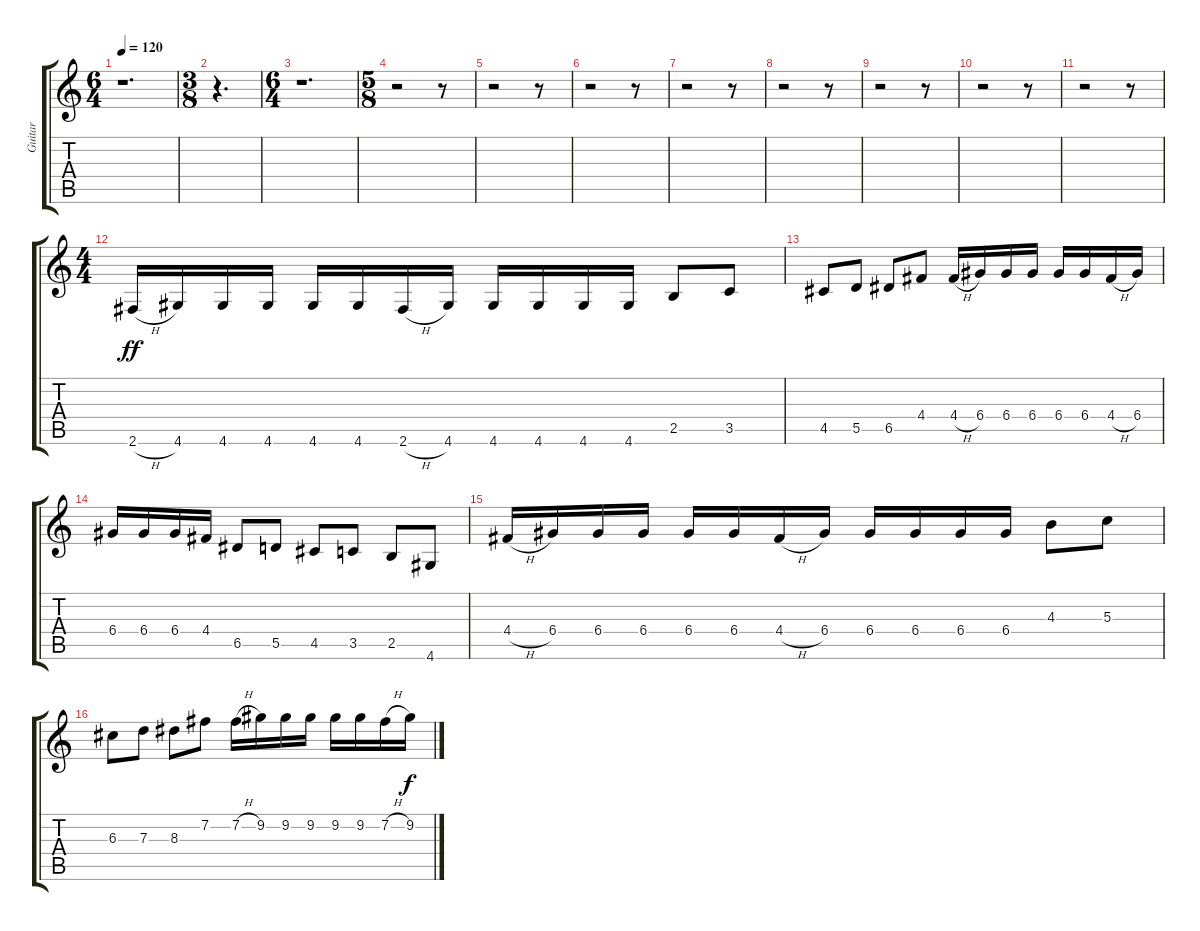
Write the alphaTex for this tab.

\track ("Guitar" "Guitar") {instrument overdrivenguitar}
\staff {score tabs}
\tuning (E4 B3 G3 D3 A2 E2) {hide}
\ts (6 4)
\tempo 120
\clef g2
\ks c
r.1{d dy f} |
\ts (3 8)
r.4{d} |
\ts (6 4)
r.1{d} |
\ts (5 8)
r.2 r.8 |
r.2 r.8 |
r.2 r.8 |
r.2 r.8 |
r.2 r.8 |
r.2 r.8 |
r.2 r.8 |
r.2 r.8 |
\ts (4 4)
2.6{h}.16{dy ff} 4.6.16 4.6.16 4.6.16 4.6.16 4.6.16 2.6{h}.16 4.6.16 4.6.16 4.6.16 4.6.16 4.6.16 2.5.8 3.5.8 |
4.5.8 5.5.8 6.5.8 4.4.8 4.4{h}.16 6.4.16 6.4.16 6.4.16 6.4.16 6.4.16 4.4{h}.16 6.4.16 |
6.4.16 6.4.16 6.4.16 4.4.16 6.5.8 5.5.8 4.5.8 3.5.8 2.5.8 4.6.8 |
4.4{h}.16 6.4.16 6.4.16 6.4.16 6.4.16 6.4.16 4.4{h}.16 6.4.16 6.4.16 6.4.16 6.4.16 6.4.16 4.3.8 5.3.8 |
6.3.8 7.3.8 8.3.8 7.2.8 7.2{h}.16 9.2.16 9.2.16 9.2.16 9.2.16 9.2.16 7.2{h}.16 9.2.16{dy f}
